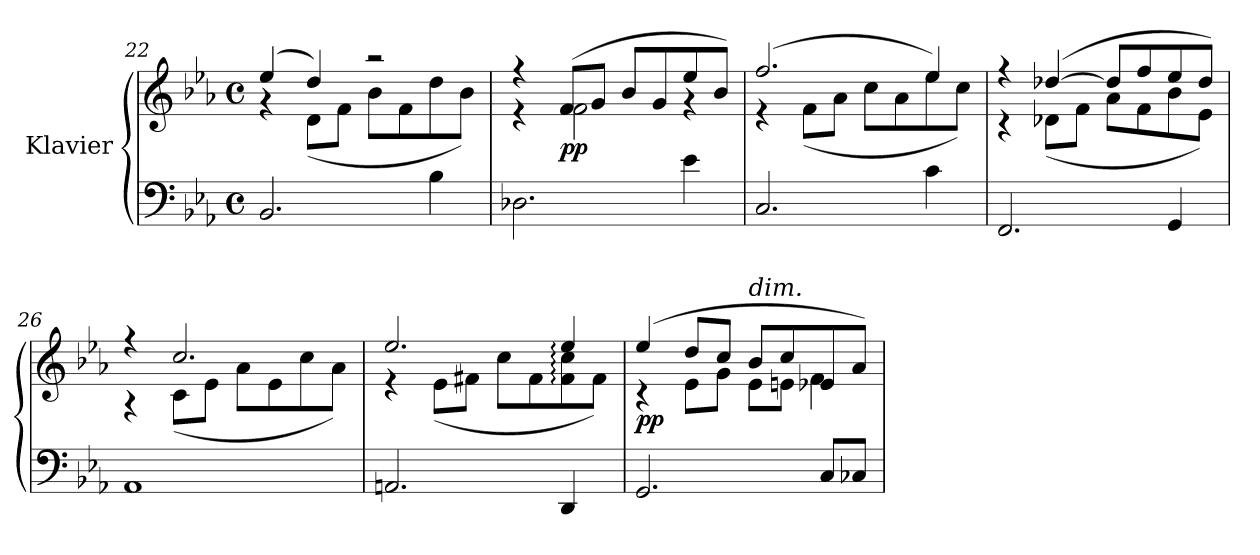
**kern	**kern	**dynam
*part1	*part1	*part1
*staff2	*staff1	*staff1/2
*I"Klavier	*	*
*clefF4	*clefG2	*
*k[b-e-a-]	*k[b-e-a-]	*
*M4/4	*M4/4	*
*met(c)	*met(c)	*
=22	=22	=22
*	*^	*
2.BB-/	(>4ee-/	4rg	.
.	4dd/)	(<8d\L	.
.	.	8f\J	.
.	2r	8b-\L	.
.	.	8f\	.
4B-\	.	8dd\	.
.	.	8b-\J)	.
=23	=23	=23	=23
2.D-X\	4r	4r	.
!	!	!	!LO:DY:b
.	(>8f/L	2f\	pp
.	8g/J	.	.
.	8b-/L	.	.
.	8g/	.	.
4e-\	8ee-/	4rg	.
.	8b-/J)	.	.
=24	=24	=24	=24
2.C/	(>2.ff/	4r	.
.	.	(<8f\L	.
.	.	8a-\J	.
.	.	8cc\L	.
.	.	8a-\	.
4c\	4ee-/)	8ee-\	.
.	.	8cc\J)	.
!!LO:LB:g=z	!!
=25	=25	=25	=25
2.FF/	4r	4r	.
.	(>[4dd-X/	(<8d-X\L	.
.	.	8f\J	.
.	8dd-/L]	8a-\L	.
.	8ff/	8f\	.
4GG/	8ee-/	8b-\	.
.	8dd-/J)	8e-\J)	.
=26	=26	=26	=26
1AA-	4r	4r	.
.	2.cc/	(<8c\L	.
.	.	8e-\J	.
.	.	8a-\L	.
.	.	8e-\	.
.	.	8cc\	.
.	.	8a-\J)	.
=27	=27	=27	=27
2.AAn/	2.ee-/	4r	.
.	.	(<8e-\L	.
.	.	8f#X\J	.
.	.	8cc\L	.
.	.	8f#\	.
4DD/	4ee-:/	8f#\: 8cc\:	.
.	.	8f#\J)	.
=28	=28	=28	=28
!	!	!	!LO:DY:b
2.GG/	(>4ee-/	4r	pp
.	8dd/L	8e-\L	.
.	8cc/J	8g\J	.
!	!LO:TX:a:i:t=dim.	!	!
.	8b-/L	8e-\L	.
.	8cc/	8en\J	.
8C/L	8e-X/	4f\	.
8C-X/J	8a-/J)	.	.
*	*v	*v	*
=	=	=
*-	*-	*-
